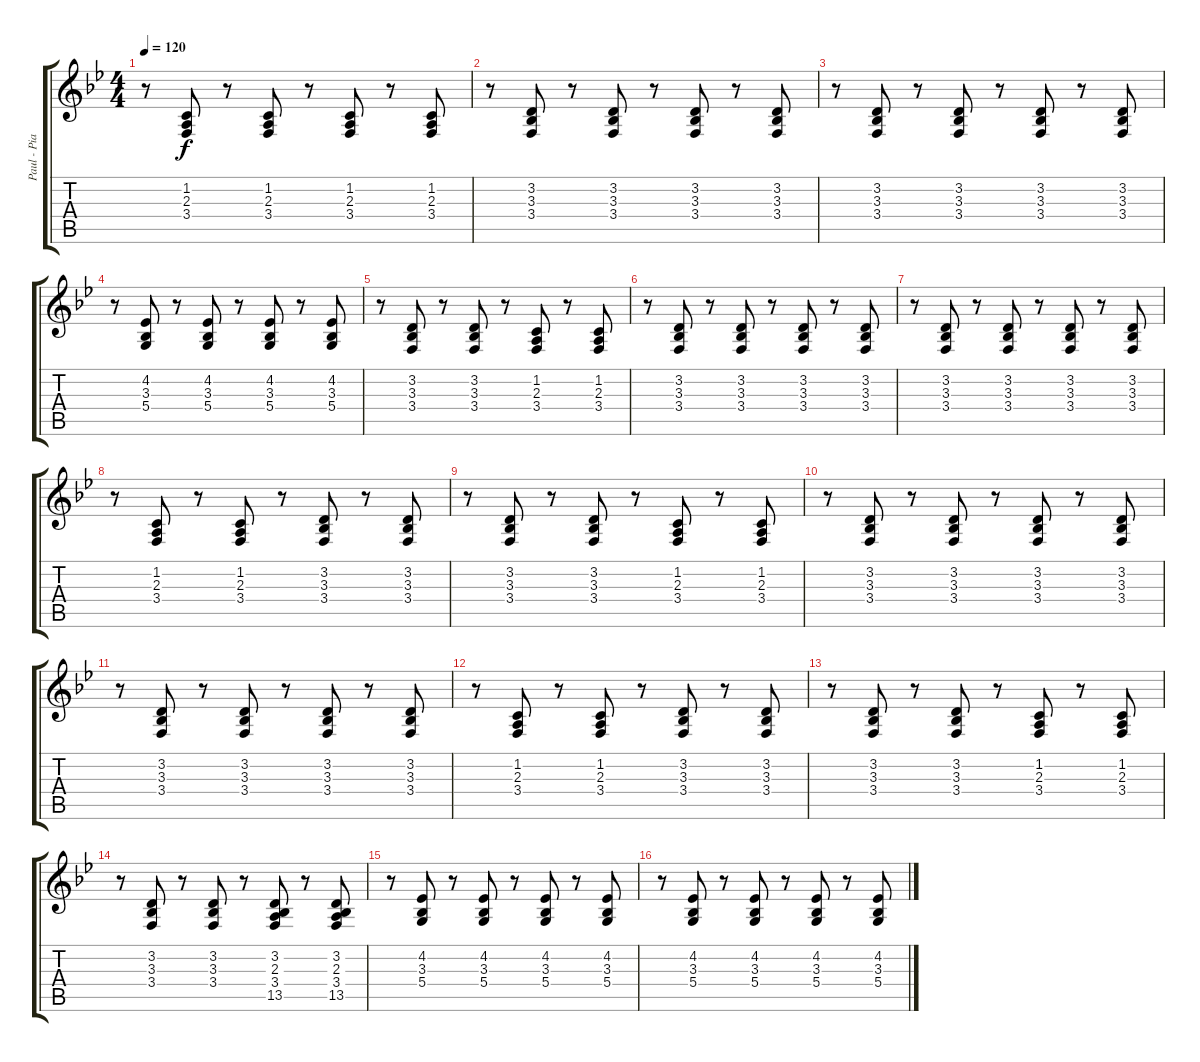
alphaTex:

\track ("Paul - Piano Treble" "Paul - Pia") {instrument honkytonkpiano}
\staff {score tabs}
\tuning (E4 B3 G3 D3 A2 E2) {hide}
\ts (4 4)
\tempo 120
\clef g2
\ks bb
r.8{dy f} (1.2 2.3 3.4).8 r.8 (1.2 2.3 3.4).8 r.8 (1.2 2.3 3.4).8 r.8 (1.2 2.3 3.4).8 |
r.8 (3.2 3.3 3.4).8 r.8 (3.2 3.3 3.4).8 r.8 (3.2 3.3 3.4).8 r.8 (3.2 3.3 3.4).8 |
r.8 (3.2 3.3 3.4).8 r.8 (3.2 3.3 3.4).8 r.8 (3.2 3.3 3.4).8 r.8 (3.2 3.3 3.4).8 |
r.8 (4.2 3.3 5.4).8 r.8 (4.2 3.3 5.4).8 r.8 (4.2 3.3 5.4).8 r.8 (4.2 3.3 5.4).8 |
r.8 (3.2 3.3 3.4).8 r.8 (3.2 3.3 3.4).8 r.8 (1.2 2.3 3.4).8 r.8 (1.2 2.3 3.4).8 |
r.8 (3.2 3.3 3.4).8 r.8 (3.2 3.3 3.4).8 r.8 (3.2 3.3 3.4).8 r.8 (3.2 3.3 3.4).8 |
r.8 (3.2 3.3 3.4).8 r.8 (3.2 3.3 3.4).8 r.8 (3.2 3.3 3.4).8 r.8 (3.2 3.3 3.4).8 |
r.8 (1.2 2.3 3.4).8 r.8 (1.2 2.3 3.4).8 r.8 (3.2 3.3 3.4).8 r.8 (3.2 3.3 3.4).8 |
r.8 (3.2 3.3 3.4).8 r.8 (3.2 3.3 3.4).8 r.8 (1.2 2.3 3.4).8 r.8 (1.2 2.3 3.4).8 |
r.8 (3.2 3.3 3.4).8 r.8 (3.2 3.3 3.4).8 r.8 (3.2 3.3 3.4).8 r.8 (3.2 3.3 3.4).8 |
r.8 (3.2 3.3 3.4).8 r.8 (3.2 3.3 3.4).8 r.8 (3.2 3.3 3.4).8 r.8 (3.2 3.3 3.4).8 |
r.8 (1.2 2.3 3.4).8 r.8 (1.2 2.3 3.4).8 r.8 (3.2 3.3 3.4).8 r.8 (3.2 3.3 3.4).8 |
r.8 (3.2 3.3 3.4).8 r.8 (3.2 3.3 3.4).8 r.8 (1.2 2.3 3.4).8 r.8 (1.2 2.3 3.4).8 |
r.8 (3.2 3.3 3.4).8 r.8 (3.2 3.3 3.4).8 r.8 (3.2 2.3 3.4 13.5).8 r.8 (3.2 2.3 3.4 13.5).8 |
r.8 (4.2 3.3 5.4).8 r.8 (4.2 3.3 5.4).8 r.8 (4.2 3.3 5.4).8 r.8 (4.2 3.3 5.4).8 |
r.8 (4.2 3.3 5.4).8 r.8 (4.2 3.3 5.4).8 r.8 (4.2 3.3 5.4).8 r.8 (4.2 3.3 5.4).8
